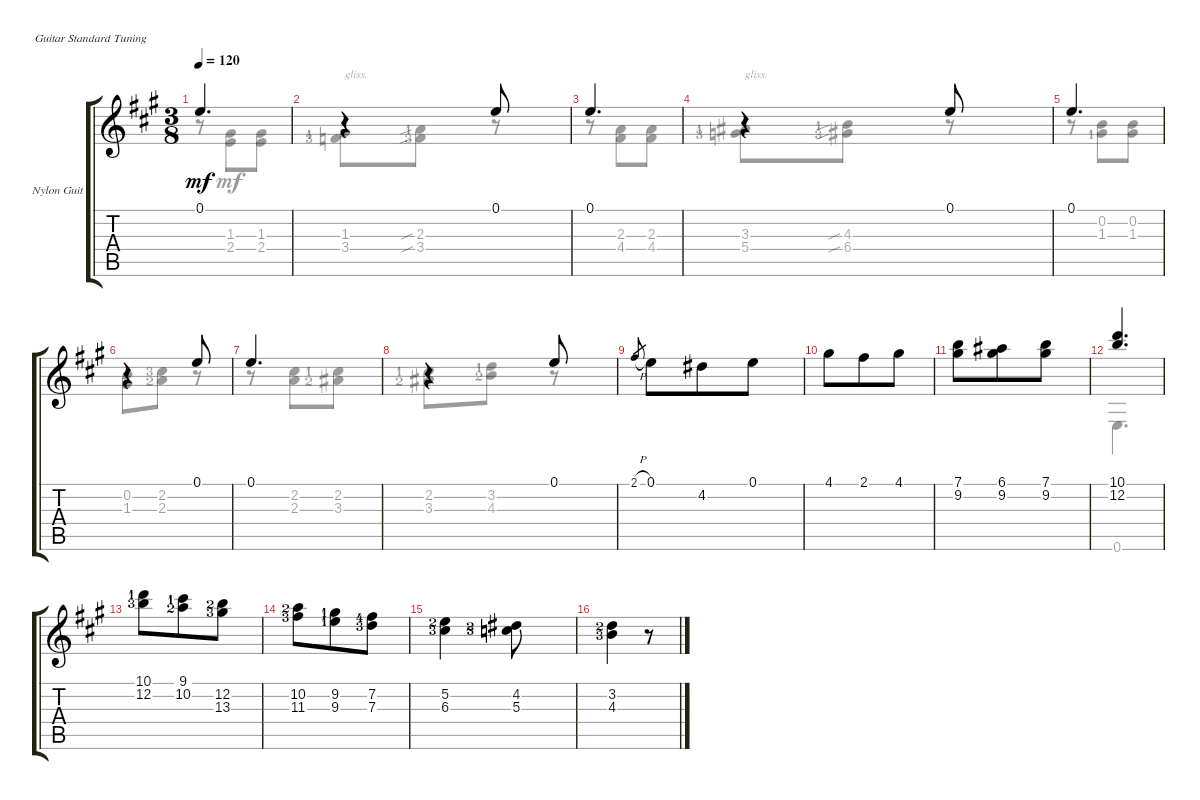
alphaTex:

\defaultSystemsLayout 4
\bracketExtendMode groupsimilarinstruments
\firstSystemTrackNameOrientation horizontal
\otherSystemsTrackNameOrientation horizontal
\track ("Nylon Guitar" "Nylon Guit") {instrument acousticguitarsteel}
\staff {score tabs}
\tuning (E4 B3 G3 D3 A2 E2)
\voice
\ts (3 8)
\tempo 120
\clef g2
\ks a
0.1.4{d dy mf} |
r.4 0.1.8 |
0.1.4{d} |
r.4 0.1.8 |
0.1.4{d} |
r.4 0.1.8 |
0.1.4{d} |
r.4 0.1.8 |
2.1{h}.8{gr} 0.1.8 4.2.8 0.1.8 |
4.1.8 2.1.8 4.1.8 |
(7.1 9.2).8 (6.1 9.2).8 (7.1 9.2).8 |
(10.1 12.2).4{d} |
(10.1{lf 2} 12.2{lf 4}).8 (9.1{lf 2} 10.2{lf 3}).8 (12.2{lf 3} 13.3{lf 4}).8 |
(10.2{lf 3} 11.3{lf 4}).8 (9.2{lf 2} 9.3{lf 2}).8 (7.2{lf 5} 7.3{lf 4}).8 |
(5.2{lf 3} 6.3{lf 4}).4 (4.2{lf 3} 5.3{lf 4}).8 |
(3.2{lf 3} 4.3{lf 4}).4 r.8
\voice
\clef g2
\ottava regular
\simile none
\ks a
r.8{dy mf} (1.3 2.4).8 (2.4 1.3).8 |
(1.3{lf 2} 3.4{lf 4}).8{txt "gliss."} (2.3{sib lf 2} 3.4{sib lf 4}).8 r.8 |
r.8 (4.4 2.3).8 (2.3 4.4).8 |
(3.3{lf 2} 5.4{lf 4}).8{txt "gliss."} (4.3{sib lf 2} 6.4{sib lf 4}).8 r.8 |
r.8 (0.2 1.3{lf 2}).8 (1.3 0.2).8 |
(0.2 1.3).8 (2.3{lf 3} 2.2{lf 4}).8 r.8 |
r.8 (2.2 2.3).8 (3.3{lf 3} 2.2{lf 2}).8 |
(2.2{lf 2} 3.3{lf 3}).8 (3.2{lf 2} 4.3{lf 3}).8 r.8 |
|
|
|
0.6.4{d} |
|
|
|
